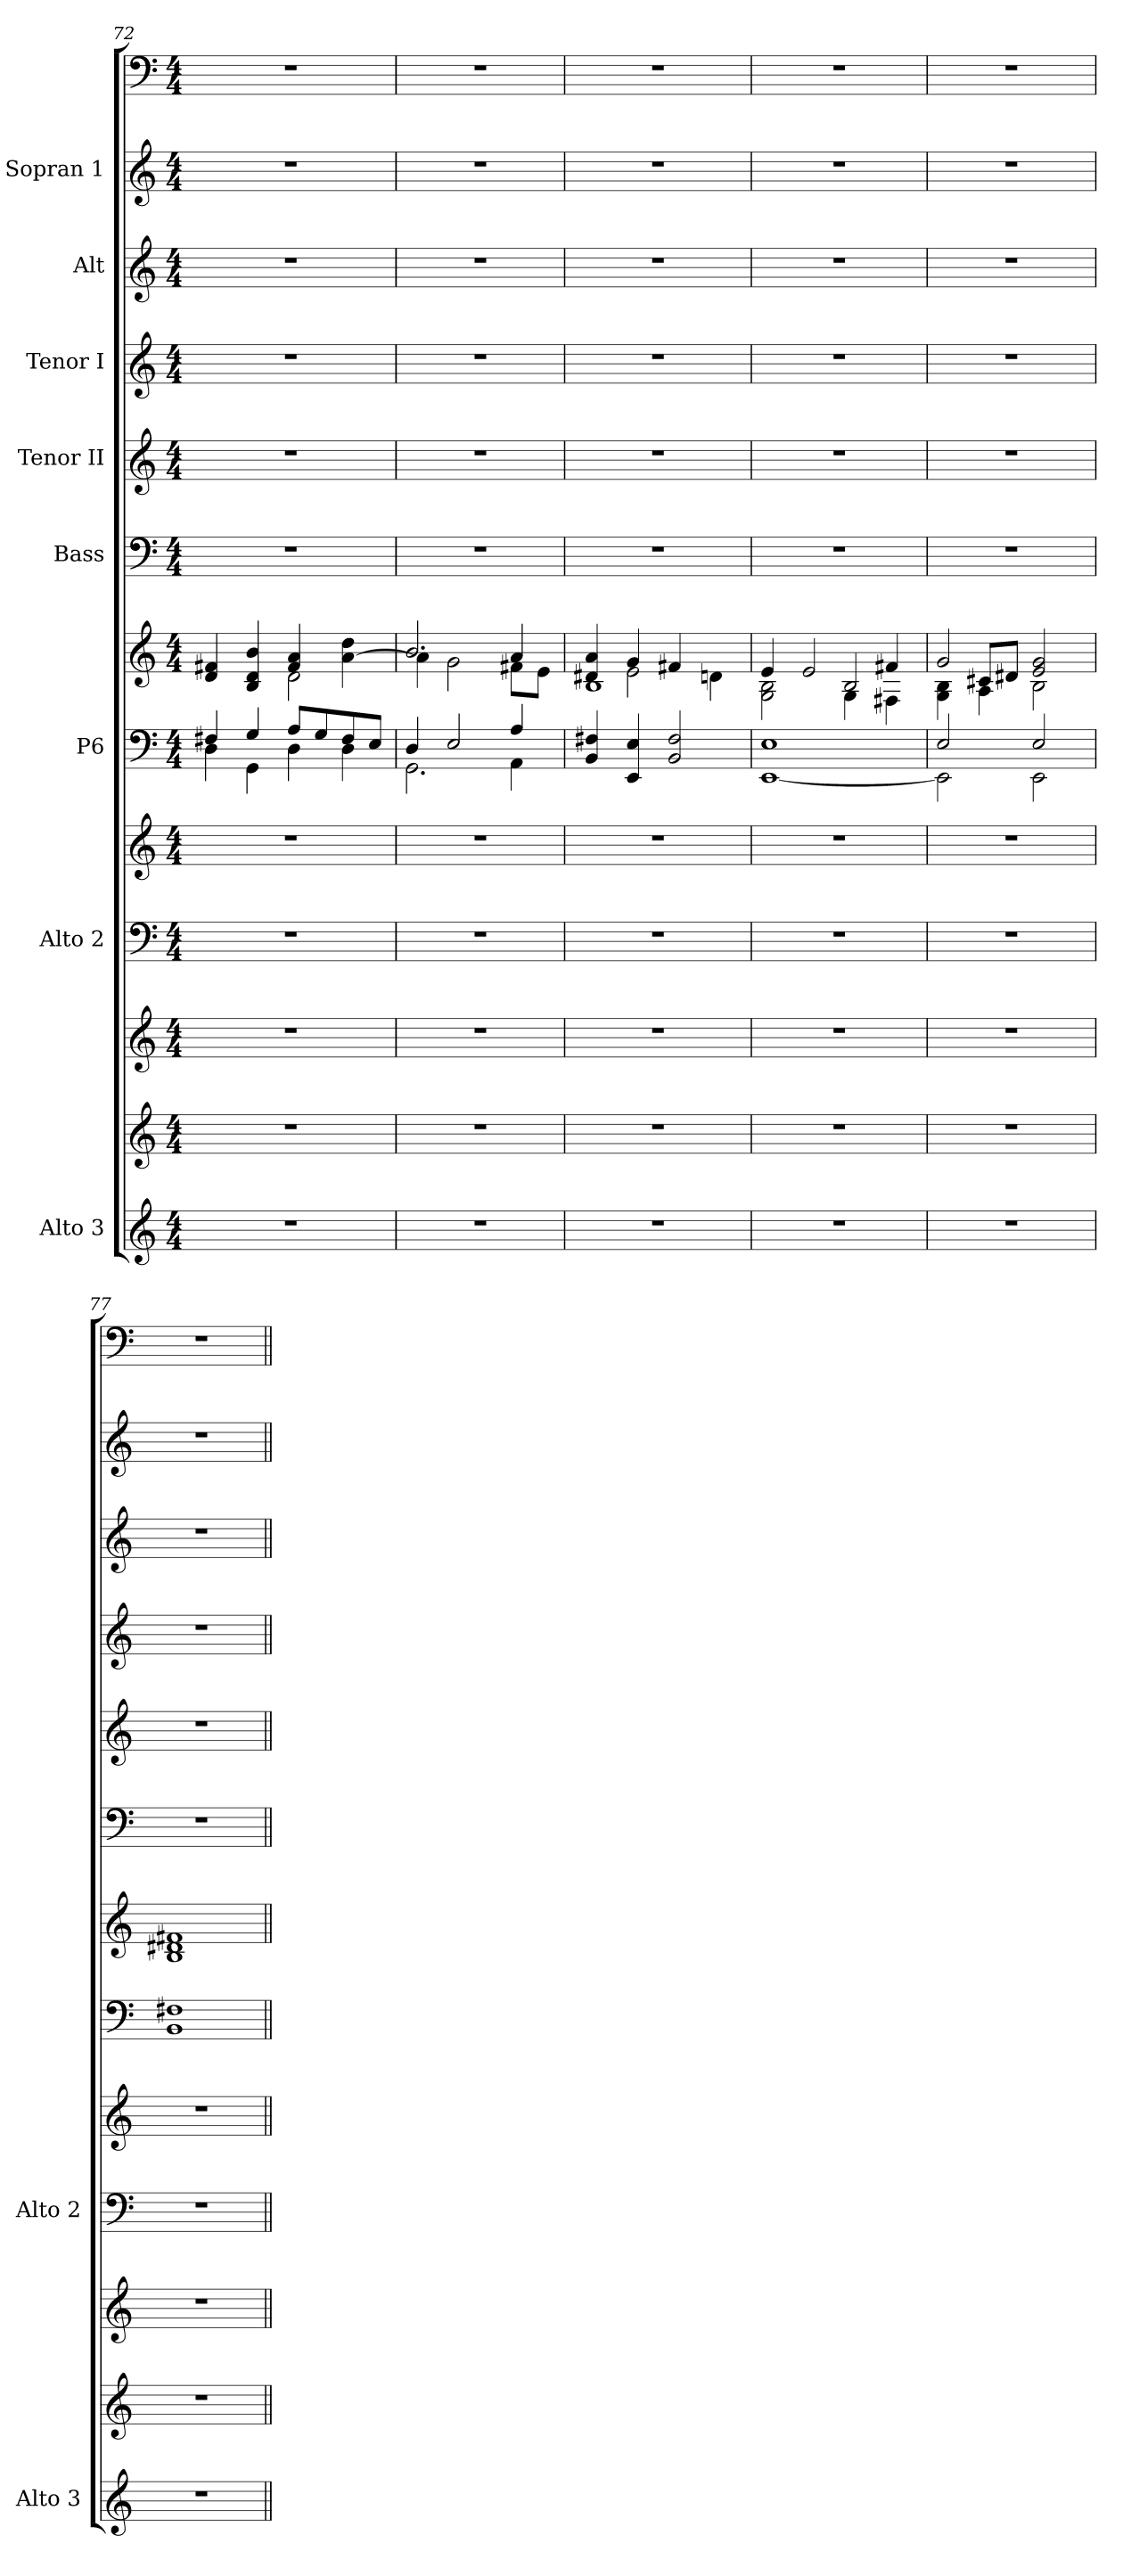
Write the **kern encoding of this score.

**kern	**kern	**kern	**kern	**kern	**kern	**kern	**kern	**kern	**kern	**kern	**kern	**kern
*part11	*part10	*part9	*part8	*part8	*part7	*part7	*part6	*part5	*part4	*part3	*part2	*part1
*staff13	*staff12	*staff11	*staff10	*staff9	*staff8	*staff7	*staff6	*staff5	*staff4	*staff3	*staff2	*staff1
*I"Alto 3	*	*	*I"Alto 2	*	*I"P6	*	*I"Bass	*I"Tenor II	*I"Tenor I	*I"Alt	*I"Sopran 1	*
*I'Alto 3	*	*	*I'Alto 2	*	*	*	*	*	*	*	*	*
*clefG2	*clefG2	*clefG2	*clefF4	*clefG2	*clefF4	*clefG2	*clefF4	*clefG2	*clefG2	*clefG2	*clefG2	*clefF4
*	*ITrd7c12	*ITrd7c12	*	*	*	*	*	*ITrd7c12	*ITrd7c12	*	*	*
*k[]	*k[]	*k[]	*k[]	*k[]	*k[]	*k[]	*k[]	*k[]	*k[]	*k[]	*k[]	*k[]
*C:	*C:	*C:	*C:	*C:	*C:	*C:	*C:	*C:	*C:	*C:	*C:	*C:
*M4/4	*M4/4	*M4/4	*M4/4	*M4/4	*M4/4	*M4/4	*M4/4	*M4/4	*M4/4	*M4/4	*M4/4	*M4/4
=72	=72	=72	=72	=72	=72	=72	=72	=72	=72	=72	=72	=72
*	*	*	*	*	*^	*^	*	*	*	*	*	*
*	*	*	*	*	*	*	*	*^	*	*	*	*	*	*
1r	1r	1r	1r	1r	4F#X/	4D\	1ryy	2ryy	4d/ 4f#X/	1r	1r	1r	1r	1r	1r
.	.	.	.	.	4G/	4GG\	.	.	4B/ 4d/ 4b/	.	.	.	.	.	.
.	.	.	.	.	8A/L	4D\	.	2d\	4f#/ 4a/	.	.	.	.	.	.
.	.	.	.	.	8G/	.	.	.	.	.	.	.	.	.	.
.	.	.	.	.	8F#/	4D\	.	.	[<4a\ 4dd\	.	.	.	.	.	.
.	.	.	.	.	8E/J	.	.	.	.	.	.	.	.	.	.
=73	=73	=73	=73	=73	=73	=73	=73	=73	=73	=73	=73	=73	=73	=73	=73
1r	1r	1r	1r	1r	4D/	2.GG\	2.b/	4ryy	4a\]	1r	1r	1r	1r	1r	1r
.	.	.	.	.	2E/	.	.	2g\	2.ryy	.	.	.	.	.	.
.	.	.	.	.	4A/	4AA\	8f#X\L	4a/	.	.	.	.	.	.	.
.	.	.	.	.	.	.	8e\J	.	.	.	.	.	.	.	.
=74	=74	=74	=74	=74	=74	=74	=74	=74	=74	=74	=74	=74	=74	=74	=74
1r	1r	1r	1r	1r	4BB/ 4F#X/	1ryy	4d#X/ 4a/	4ryy	1B	1r	1r	1r	1r	1r	1r
.	.	.	.	.	4EE/ 4E/	.	4g/	2e\	.	.	.	.	.	.	.
.	.	.	.	.	2BB/ 2F#/	.	4f#X/	.	.	.	.	.	.	.	.
.	.	.	.	.	.	.	4ryy	4dn\	.	.	.	.	.	.	.
=75	=75	=75	=75	=75	=75	=75	=75	=75	=75	=75	=75	=75	=75	=75	=75
1r	1r	1r	1r	1r	1E	[<1EE	2G\ 2B\	2ryy	4e/	1r	1r	1r	1r	1r	1r
.	.	.	.	.	.	.	.	.	2e/	.	.	.	.	.	.
.	.	.	.	.	.	.	4G\	2B/	.	.	.	.	.	.	.
.	.	.	.	.	.	.	4F#X\	.	4f#X/	.	.	.	.	.	.
=76	=76	=76	=76	=76	=76	=76	=76	=76	=76	=76	=76	=76	=76	=76	=76
1r	1r	1r	1r	1r	2E/	2EE\]	4G\ 4B\	2g/	4ryy	1r	1r	1r	1r	1r	1r
.	.	.	.	.	.	.	8c#X/L	.	4A\	.	.	.	.	.	.
.	.	.	.	.	.	.	8d#X/J	.	.	.	.	.	.	.	.
.	.	.	.	.	2E/	2EE\	2B\	2e/ 2g/	2ryy	.	.	.	.	.	.
=77	=77	=77	=77	=77	=77	=77	=77	=77	=77	=77	=77	=77	=77	=77	=77
1r	1r	1r	1r	1r	1BB 1F#X	1ryy	1ryy	1ryy	1B 1d#X 1f#X	1r	1r	1r	1r	1r	1r
*	*	*	*	*	*v	*v	*	*	*	*	*	*	*	*	*
*	*	*	*	*	*	*v	*v	*v	*	*	*	*	*	*
=||	=||	=||	=||	=||	=||	=||	=||	=||	=||	=||	=||	=||
*-	*-	*-	*-	*-	*-	*-	*-	*-	*-	*-	*-	*-
